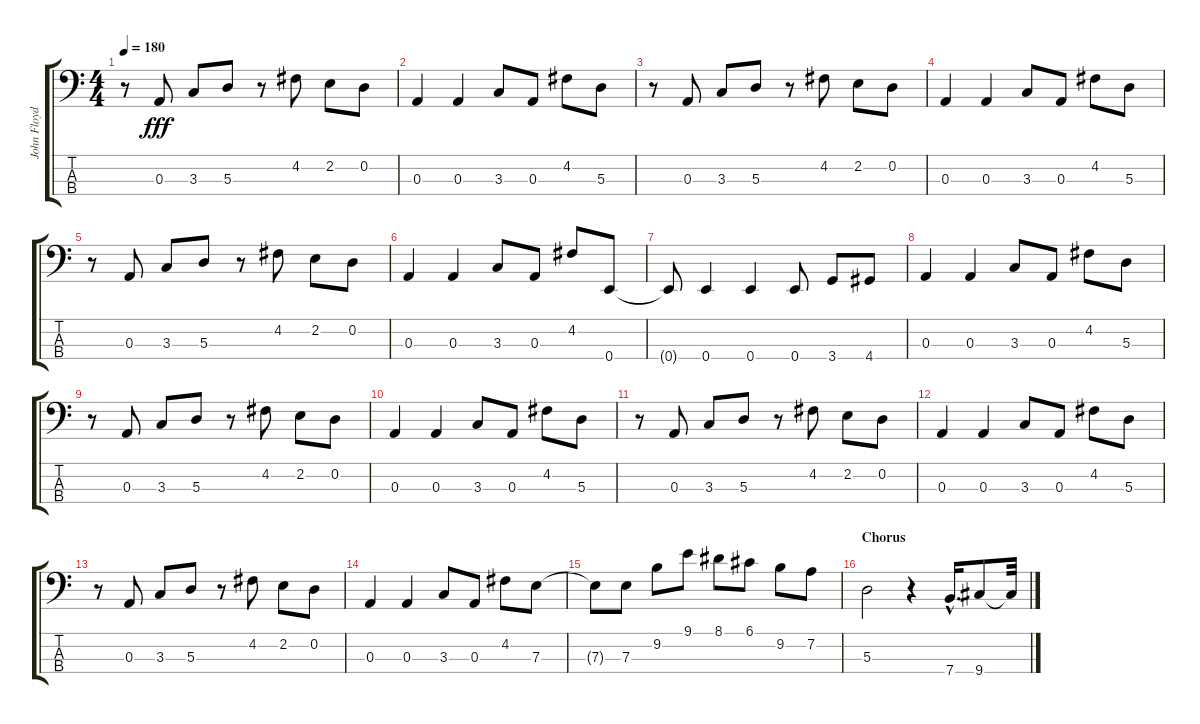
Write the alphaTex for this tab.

\track ("John Floyd" "John Floyd") {instrument acousticguitarsteel}
\staff {score tabs}
\tuning (G2 D2 A1 E1) {hide}
\ts (4 4)
\tempo 180
\clef f4
\ks c
r.8{dy fff} 0.3.8 3.3.8 5.3.8 r.8 4.2.8 2.2.8 0.2.8 |
0.3.4 0.3.4 3.3.8 0.3.8 4.2.8 5.3.8 |
r.8 0.3.8 3.3.8 5.3.8 r.8 4.2.8 2.2.8 0.2.8 |
0.3.4 0.3.4 3.3.8 0.3.8 4.2.8 5.3.8 |
r.8 0.3.8 3.3.8 5.3.8 r.8 4.2.8 2.2.8 0.2.8 |
0.3.4 0.3.4 3.3.8 0.3.8 4.2.8 0.4.8 |
0.4{t}.8 0.4.4 0.4.4 0.4.8 3.4.8 4.4.8 |
0.3.4 0.3.4 3.3.8 0.3.8 4.2.8 5.3.8 |
r.8 0.3.8 3.3.8 5.3.8 r.8 4.2.8 2.2.8 0.2.8 |
0.3.4 0.3.4 3.3.8 0.3.8 4.2.8 5.3.8 |
r.8 0.3.8 3.3.8 5.3.8 r.8 4.2.8 2.2.8 0.2.8 |
0.3.4 0.3.4 3.3.8 0.3.8 4.2.8 5.3.8 |
r.8 0.3.8 3.3.8 5.3.8 r.8 4.2.8 2.2.8 0.2.8 |
0.3.4 0.3.4 3.3.8 0.3.8 4.2.8 7.3.8 |
7.3{t}.8 7.3.8 9.2.8 9.1.8 8.1.8 6.1.8 9.2.8 7.2.8 |
\section ("" "Chorus")
5.3.2 r.4 7.4{hac}.16{d} 9.4.8 9.4{t}.32
